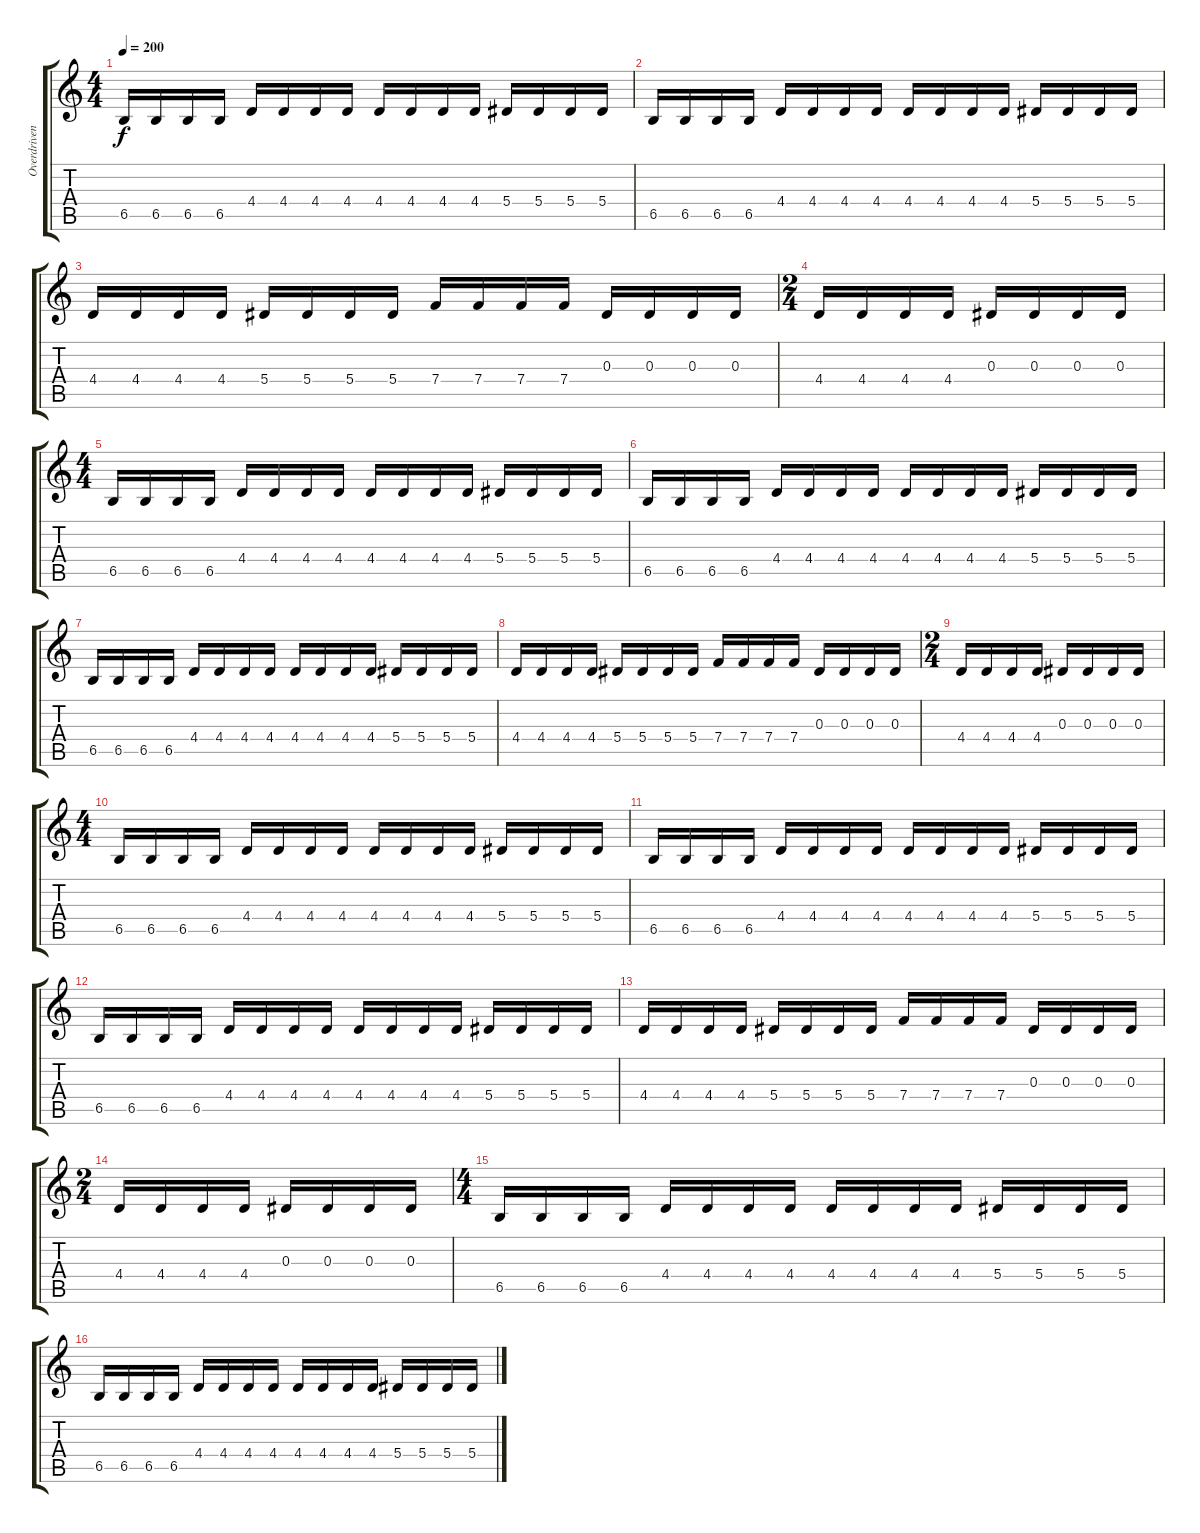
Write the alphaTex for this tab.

\track ("Overdriven Lead" "Overdriven") {instrument overdrivenguitar}
\staff {score tabs}
\tuning (C4 G3 Eb3 Bb2 F2 C2) {hide}
\ts (4 4)
\tempo 200
\clef g2
\ks c
6.5.16{dy f} 6.5.16 6.5.16 6.5.16 4.4.16 4.4.16 4.4.16 4.4.16 4.4.16 4.4.16 4.4.16 4.4.16 5.4.16 5.4.16 5.4.16 5.4.16 |
6.5.16 6.5.16 6.5.16 6.5.16 4.4.16 4.4.16 4.4.16 4.4.16 4.4.16 4.4.16 4.4.16 4.4.16 5.4.16 5.4.16 5.4.16 5.4.16 |
4.4.16 4.4.16 4.4.16 4.4.16 5.4.16 5.4.16 5.4.16 5.4.16 7.4.16 7.4.16 7.4.16 7.4.16 0.3.16 0.3.16 0.3.16 0.3.16 |
\ts (2 4)
4.4.16 4.4.16 4.4.16 4.4.16 0.3.16 0.3.16 0.3.16 0.3.16 |
\ts (4 4)
6.5.16 6.5.16 6.5.16 6.5.16 4.4.16 4.4.16 4.4.16 4.4.16 4.4.16 4.4.16 4.4.16 4.4.16 5.4.16 5.4.16 5.4.16 5.4.16 |
6.5.16 6.5.16 6.5.16 6.5.16 4.4.16 4.4.16 4.4.16 4.4.16 4.4.16 4.4.16 4.4.16 4.4.16 5.4.16 5.4.16 5.4.16 5.4.16 |
6.5.16 6.5.16 6.5.16 6.5.16 4.4.16 4.4.16 4.4.16 4.4.16 4.4.16 4.4.16 4.4.16 4.4.16 5.4.16 5.4.16 5.4.16 5.4.16 |
4.4.16 4.4.16 4.4.16 4.4.16 5.4.16 5.4.16 5.4.16 5.4.16 7.4.16 7.4.16 7.4.16 7.4.16 0.3.16 0.3.16 0.3.16 0.3.16 |
\ts (2 4)
4.4.16 4.4.16 4.4.16 4.4.16 0.3.16 0.3.16 0.3.16 0.3.16 |
\ts (4 4)
6.5.16 6.5.16 6.5.16 6.5.16 4.4.16 4.4.16 4.4.16 4.4.16 4.4.16 4.4.16 4.4.16 4.4.16 5.4.16 5.4.16 5.4.16 5.4.16 |
6.5.16 6.5.16 6.5.16 6.5.16 4.4.16 4.4.16 4.4.16 4.4.16 4.4.16 4.4.16 4.4.16 4.4.16 5.4.16 5.4.16 5.4.16 5.4.16 |
6.5.16 6.5.16 6.5.16 6.5.16 4.4.16 4.4.16 4.4.16 4.4.16 4.4.16 4.4.16 4.4.16 4.4.16 5.4.16 5.4.16 5.4.16 5.4.16 |
4.4.16 4.4.16 4.4.16 4.4.16 5.4.16 5.4.16 5.4.16 5.4.16 7.4.16 7.4.16 7.4.16 7.4.16 0.3.16 0.3.16 0.3.16 0.3.16 |
\ts (2 4)
4.4.16 4.4.16 4.4.16 4.4.16 0.3.16 0.3.16 0.3.16 0.3.16 |
\ts (4 4)
6.5.16 6.5.16 6.5.16 6.5.16 4.4.16 4.4.16 4.4.16 4.4.16 4.4.16 4.4.16 4.4.16 4.4.16 5.4.16 5.4.16 5.4.16 5.4.16 |
6.5.16 6.5.16 6.5.16 6.5.16 4.4.16 4.4.16 4.4.16 4.4.16 4.4.16 4.4.16 4.4.16 4.4.16 5.4.16 5.4.16 5.4.16 5.4.16
